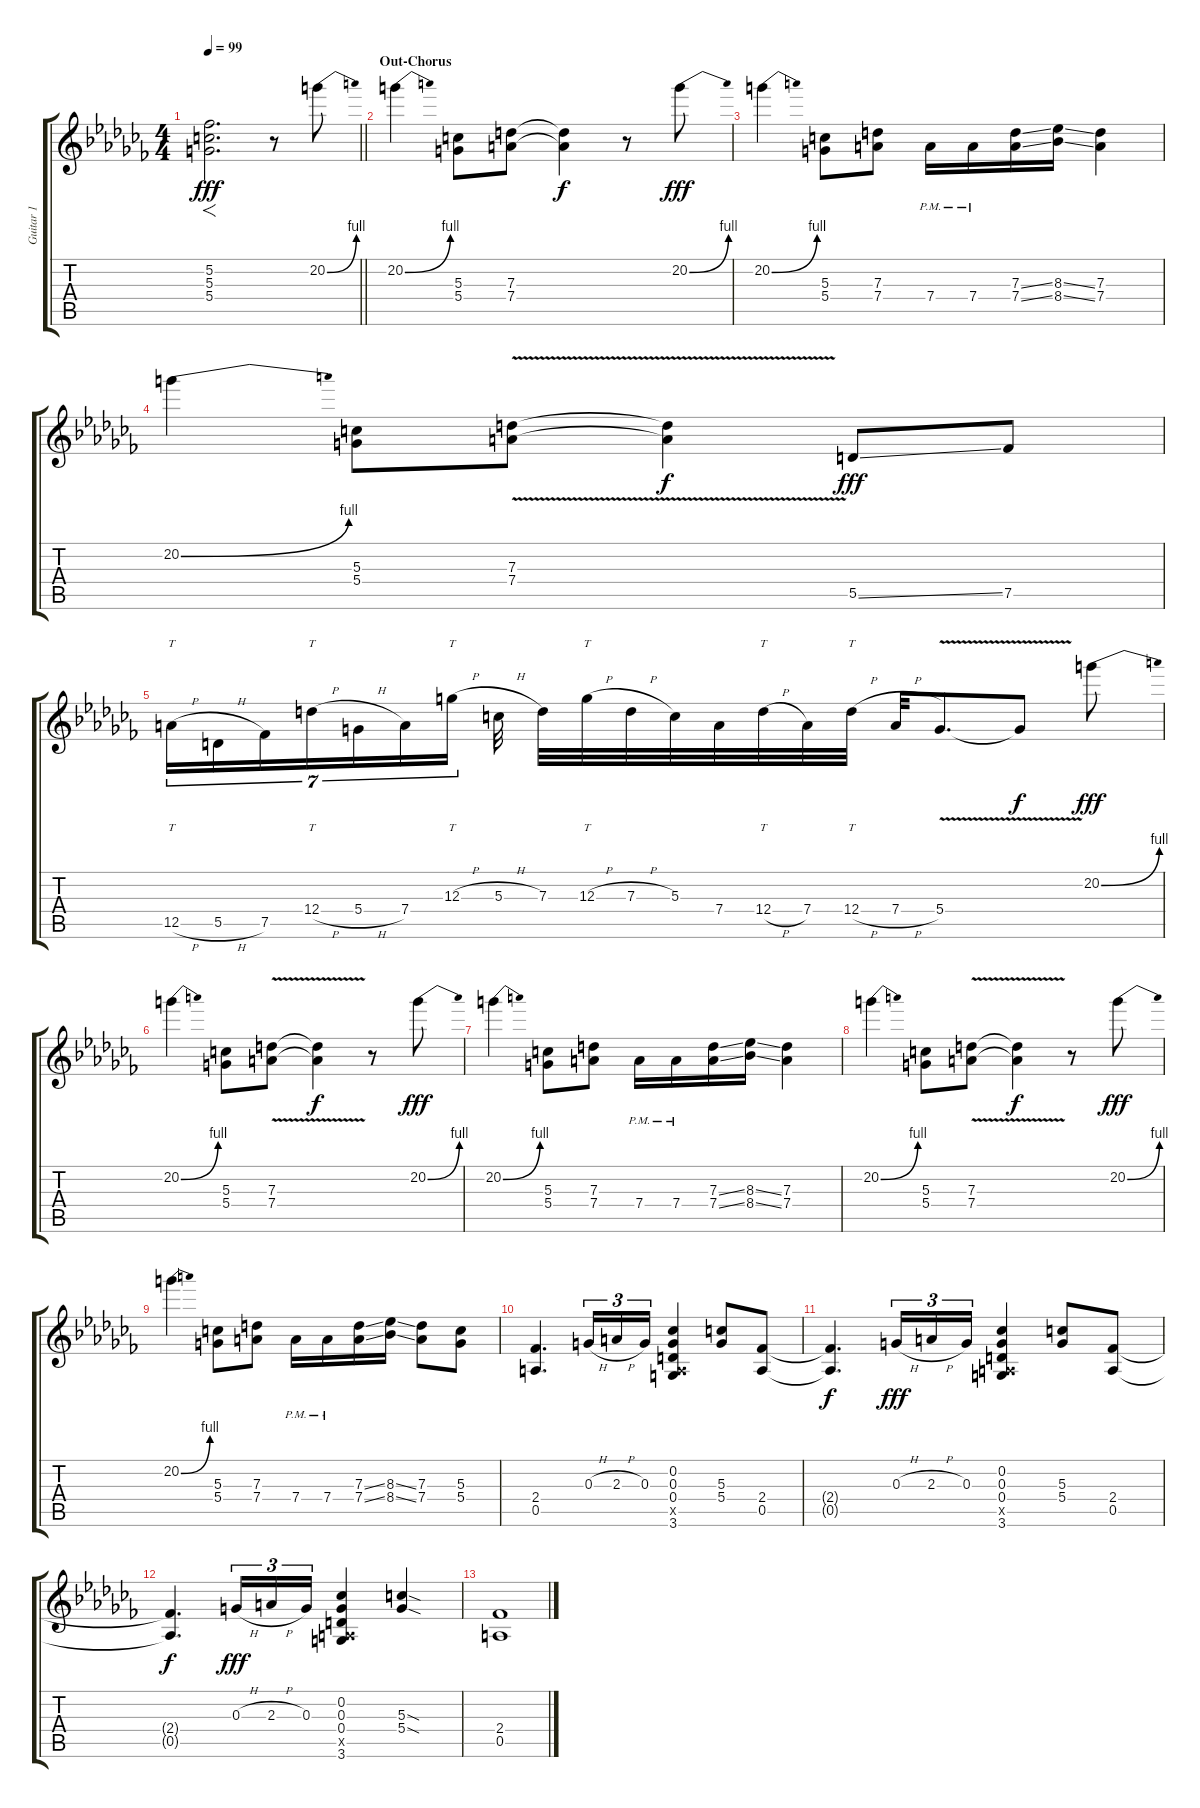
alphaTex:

\track ("Guitar 1" "Guitar 1") {instrument overdrivenguitar}
\staff {score tabs}
\tuning (E4 B3 G3 D3 A2 E2) {hide}
\ts (4 4)
\tempo 99
\clef g2
\barLineRight lightlight
\ks cb
(5.2 5.3 5.4).2{f d dy fff} r.8 20.2{be (bend 0 0 60 4)}.8{instrument distortionguitar} |
\section ("" "Out-Chorus")
20.2{be (bend 0 0 60 4)}.4 (5.3 5.4).8 (7.3 7.4).8 (7.3{t} 7.4{t}).4{dy f} r.8 20.2{be (bend 0 0 60 4)}.8{dy fff} |
20.2{be (bend 0 0 60 4)}.4 (5.3 5.4).8 (7.3 7.4).8 7.4{pm}.16 7.4{pm}.16 (7.3{ss} 7.4{ss}).16 (8.3{ss} 8.4{ss}).16 (7.3 7.4).4 |
20.2{be (bend 0 0 60 4)}.4 (5.3 5.4).8 (7.3{v} 7.4{v}).8 (7.3{t} 7.4{t}).4{dy f} 5.5{ss}.8{dy fff} 7.5.8 |
12.5{h}.16{tt tu (7 4)} 5.5{h}.16{tu (7 4)} 7.5.16{tu (7 4)} 12.4{h}.16{tt tu (7 4)} 5.4{h}.16{tu (7 4)} 7.4.16{tu (7 4)} 12.3{h}.16{tt tu (7 4)} 5.3{h}.32 7.3.32 12.3{h}.32{tt} 7.3{h}.32 5.3.32 7.4.32 12.4{h}.32{tt} 7.4.32 12.4{h}.32{tt} 7.4{h}.32 5.4{v}.8{d} 5.4{t}.8{dy f} 20.2{be (bend 0 0 60 4)}.8{dy fff} |
20.2{be (bend 0 0 60 4)}.4 (5.3 5.4).8 (7.3{v} 7.4{v}).8 (7.3{t} 7.4{t}).4{dy f} r.8 20.2{be (bend 0 0 60 4)}.8{dy fff} |
20.2{be (bend 0 0 60 4)}.4 (5.3 5.4).8 (7.3 7.4).8 7.4{pm}.16 7.4{pm}.16 (7.3{ss} 7.4{ss}).16 (8.3{ss} 8.4{ss}).16 (7.3 7.4).4 |
20.2{be (bend 0 0 60 4)}.4 (5.3 5.4).8 (7.3{v} 7.4{v}).8 (7.3{t} 7.4{t}).4{dy f} r.8 20.2{be (bend 0 0 60 4)}.8{dy fff} |
20.2{be (bend 0 0 60 4)}.4 (5.3 5.4).8 (7.3 7.4).8 7.4{pm}.16 7.4{pm}.16 (7.3{ss} 7.4{ss}).16 (8.3{ss} 8.4{ss}).16 (7.3 7.4).8 (5.3 5.4).8 |
(2.4 0.5).4{d} 0.3{h}.16{tu (3 2)} 2.3{h}.16{tu (3 2)} 0.3.16{tu (3 2)} (0.2 0.3 0.4 0.5{x} 3.6).4 (5.3 5.4).8 (2.4 0.5).8 |
(2.4{t} 0.5{t}).4{d dy f} 0.3{h}.16{tu (3 2) dy fff} 2.3{h}.16{tu (3 2)} 0.3.16{tu (3 2)} (0.2 0.3 0.4 0.5{x} 3.6).4 (5.3 5.4).8 (2.4 0.5).8 |
(2.4{t} 0.5{t}).4{d dy f} 0.3{h}.16{tu (3 2) dy fff} 2.3{h}.16{tu (3 2)} 0.3.16{tu (3 2)} (0.2 0.3 0.4 0.5{x} 3.6).4 (5.3{sod} 5.4{sod}).4 |
(2.4 0.5).1
